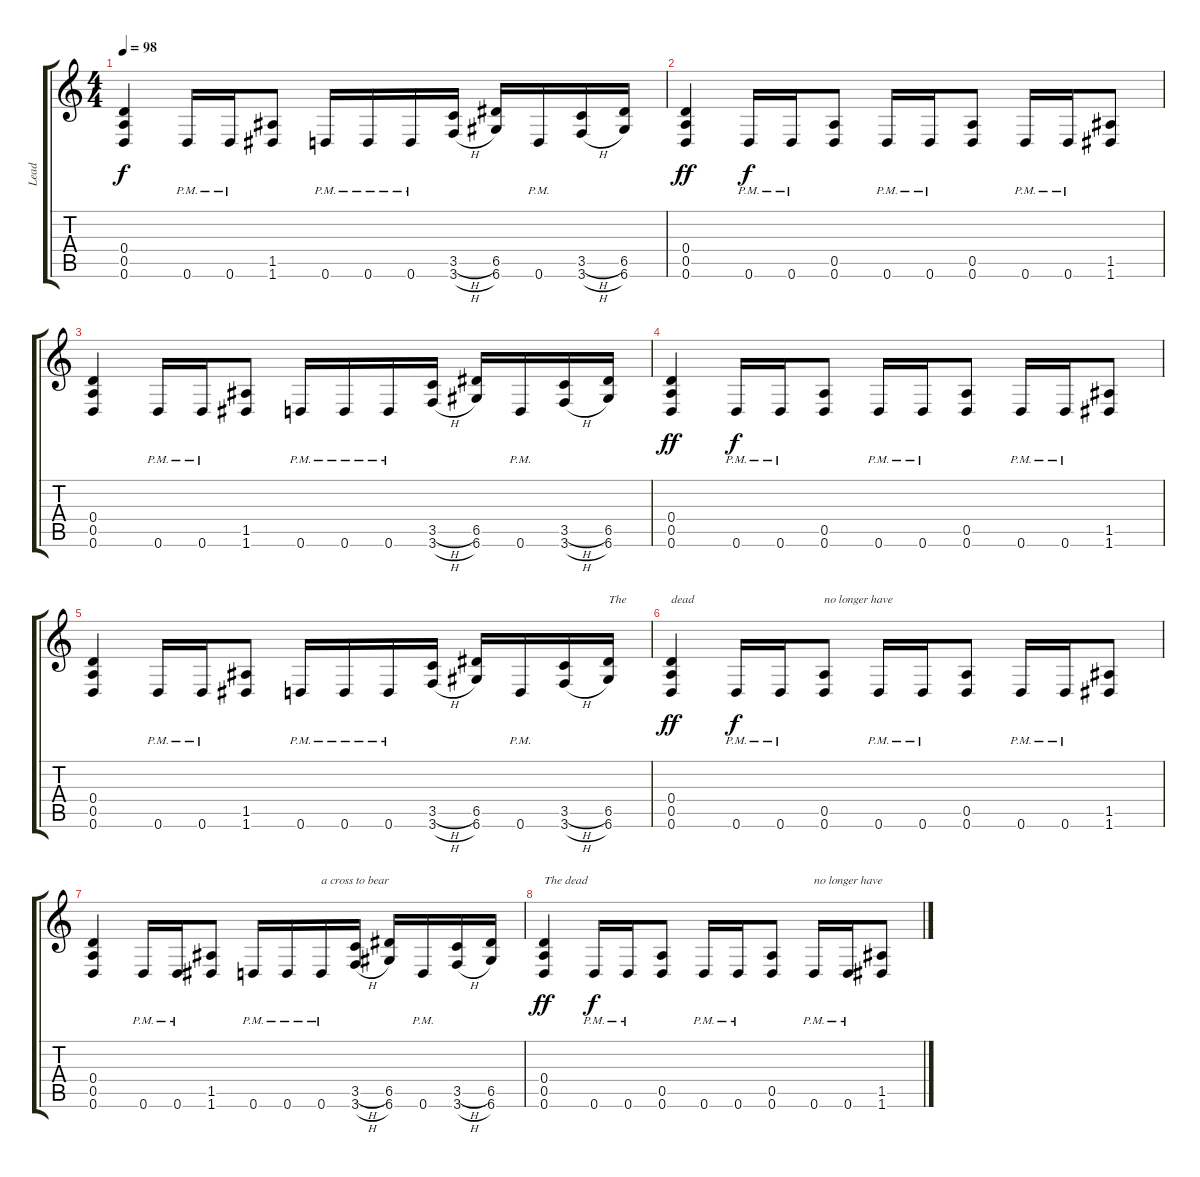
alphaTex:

\track ("Lead" "Lead") {instrument distortionguitar}
\staff {score tabs}
\tuning (E4 B3 G3 D3 A2 D2) {hide}
\ts (4 4)
\tempo 98
\clef g2
\ks c
(0.4 0.5 0.6).4{dy f} 0.6{pm}.16 0.6{pm}.16 (1.5 1.6).8 0.6{pm}.16 0.6{pm}.16 0.6{pm}.16 (3.5{h} 3.6{h}).16 (6.5 6.6).16 0.6{pm}.16 (3.5{h} 3.6{h}).16 (6.5 6.6).16 |
(0.4 0.5 0.6).4{dy ff} 0.6{pm}.16{dy f} 0.6{pm}.16 (0.5 0.6).8 0.6{pm}.16 0.6{pm}.16 (0.5 0.6).8 0.6{pm}.16 0.6{pm}.16 (1.5 1.6).8 |
(0.4 0.5 0.6).4 0.6{pm}.16 0.6{pm}.16 (1.5 1.6).8 0.6{pm}.16 0.6{pm}.16 0.6{pm}.16 (3.5{h} 3.6{h}).16 (6.5 6.6).16 0.6{pm}.16 (3.5{h} 3.6{h}).16 (6.5 6.6).16 |
(0.4 0.5 0.6).4{dy ff} 0.6{pm}.16{dy f} 0.6{pm}.16 (0.5 0.6).8 0.6{pm}.16 0.6{pm}.16 (0.5 0.6).8 0.6{pm}.16 0.6{pm}.16 (1.5 1.6).8 |
(0.4 0.5 0.6).4 0.6{pm}.16 0.6{pm}.16 (1.5 1.6).8 0.6{pm}.16 0.6{pm}.16 0.6{pm}.16 (3.5{h} 3.6{h}).16 (6.5 6.6).16 0.6{pm}.16 (3.5{h} 3.6{h}).16 (6.5 6.6).16{txt "The"} |
(0.4 0.5 0.6).4{txt "dead" dy ff} 0.6{pm}.16{dy f} 0.6{pm}.16 (0.5 0.6).8{txt "no longer have"} 0.6{pm}.16 0.6{pm}.16 (0.5 0.6).8 0.6{pm}.16 0.6{pm}.16 (1.5 1.6).8 |
(0.4 0.5 0.6).4 0.6{pm}.16 0.6{pm}.16 (1.5 1.6).8 0.6{pm}.16 0.6{pm}.16 0.6{pm}.16{txt "a cross to bear"} (3.5{h} 3.6{h}).16 (6.5 6.6).16 0.6{pm}.16 (3.5{h} 3.6{h}).16 (6.5 6.6).16 |
(0.4 0.5 0.6).4{txt "The dead" dy ff} 0.6{pm}.16{dy f} 0.6{pm}.16 (0.5 0.6).8 0.6{pm}.16 0.6{pm}.16 (0.5 0.6).8 0.6{pm}.16{txt "no longer have"} 0.6{pm}.16 (1.5 1.6).8
